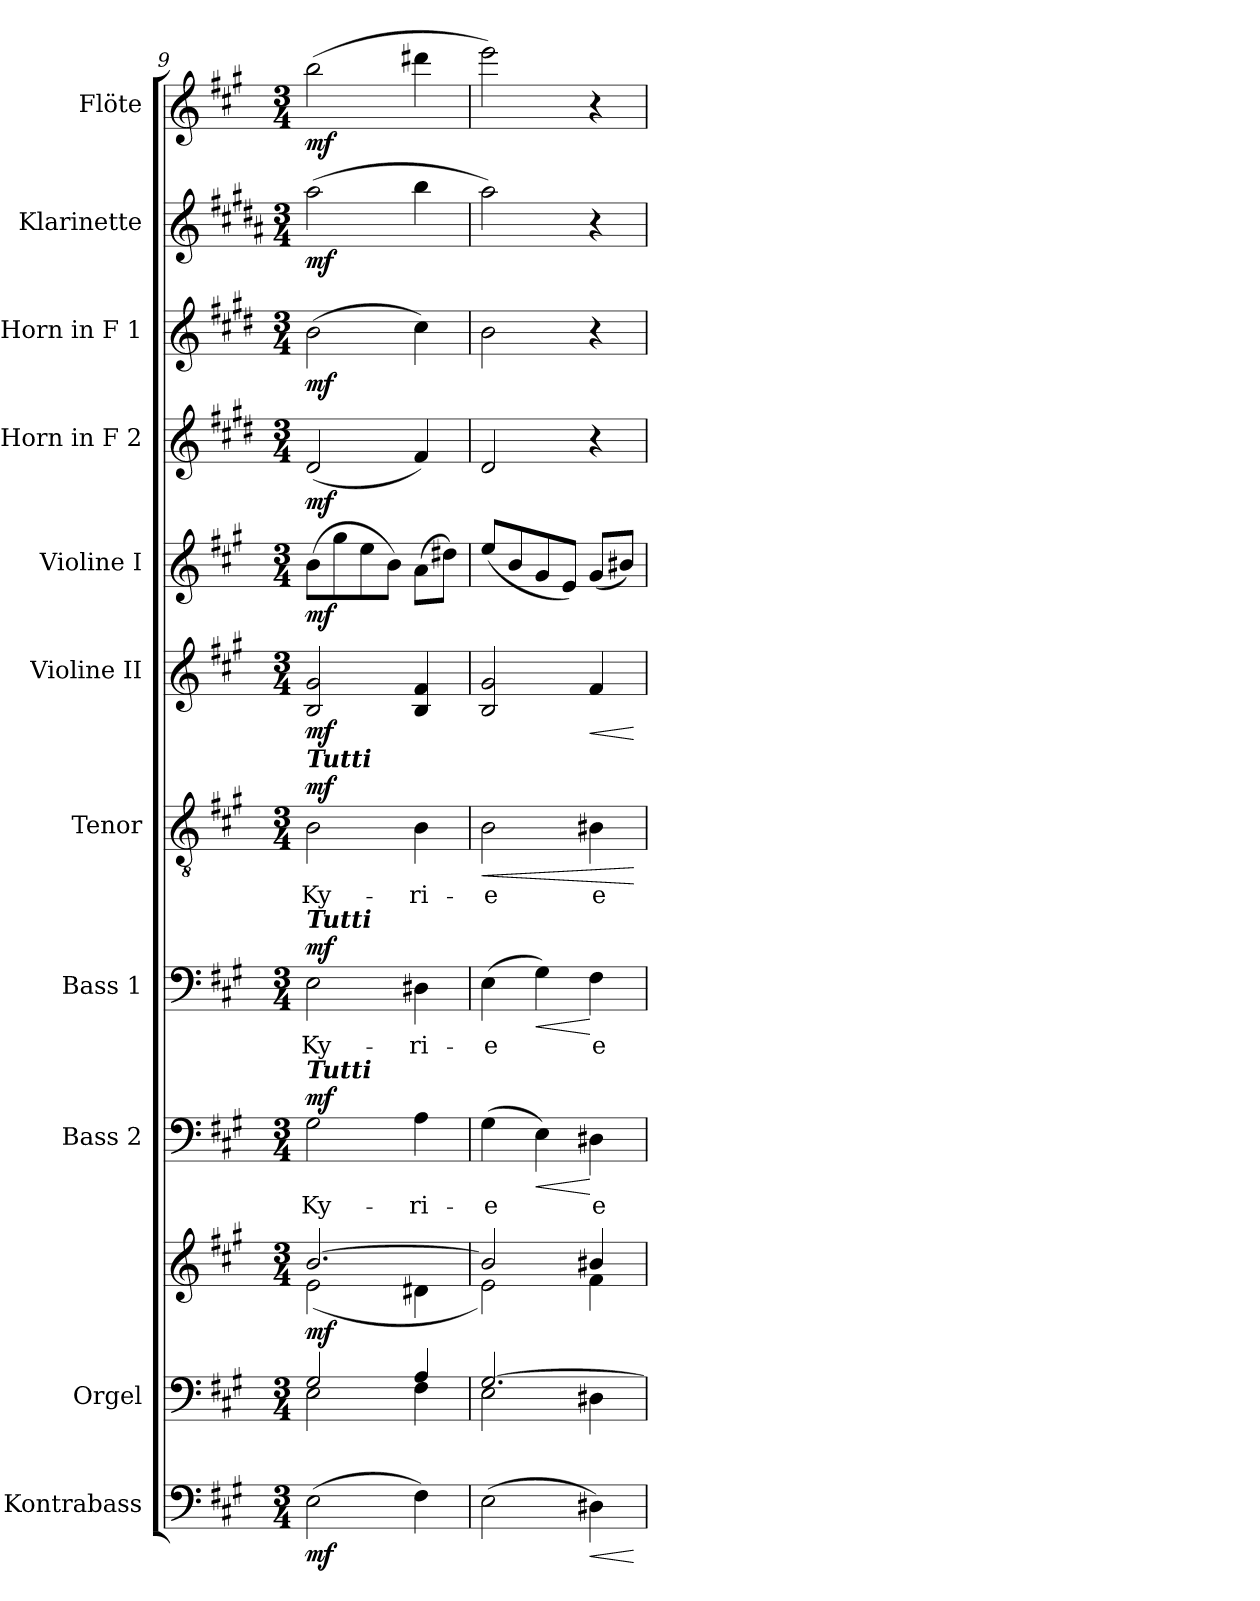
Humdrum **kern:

**kern	**dynam	**kern	**kern	**dynam	**kern	**text	**dynam	**kern	**text	**dynam	**kern	**text	**dynam	**kern	**dynam	**kern	**dynam	**kern	**dynam	**kern	**dynam	**kern	**dynam	**kern	**dynam
*part11	*part11	*part10	*part10	*part10	*part9	*part9	*part9	*part8	*part8	*part8	*part7	*part7	*part7	*part6	*part6	*part5	*part5	*part4	*part4	*part3	*part3	*part2	*part2	*part1	*part1
*staff12	*staff12	*staff11	*staff10	*staff10/11	*staff9	*staff9	*staff9	*staff8	*staff8	*staff8	*staff7	*staff7	*staff7	*staff6	*staff6	*staff5	*staff5	*staff4	*staff4	*staff3	*staff3	*staff2	*staff2	*staff1	*staff1
*I"Kontrabass	*	*I"Orgel	*	*	*I"Bass 2	*	*	*I"Bass 1	*	*	*I"Tenor	*	*	*I"Violine II	*	*I"Violine I	*	*I"Horn in F 2	*	*I"Horn in F 1	*	*I"Klarinette	*	*I"Flöte	*
*I'Kb.	*	*I'Org.	*	*	*I'B2.	*	*	*I'B1.	*	*	*I'T.	*	*	*I'Vl. II	*	*I'Vl. I	*	*	*	*	*	*I'Kl.	*	*I'Fl.	*
*clefF4	*	*clefF4	*clefG2	*	*clefF4	*	*	*clefF4	*	*	*clefGv2	*	*	*clefG2	*	*clefG2	*	*clefG2	*	*clefG2	*	*clefG2	*	*clefG2	*
*ITrd7c12	*	*	*	*	*	*	*	*	*	*	*	*	*	*	*	*	*	*ITrd4c7	*	*ITrd4c7	*	*ITrd1c2	*	*	*
*k[f#c#g#]	*	*k[f#c#g#]	*k[f#c#g#]	*	*k[f#c#g#]	*	*	*k[f#c#g#]	*	*	*k[f#c#g#]	*	*	*k[f#c#g#]	*	*k[f#c#g#]	*	*k[f#c#g#]	*	*k[f#c#g#]	*	*k[f#c#g#]	*	*k[f#c#g#]	*
*A:	*	*A:	*A:	*	*A:	*	*	*A:	*	*	*A:	*	*	*A:	*	*A:	*	*A:	*	*A:	*	*A:	*	*A:	*
*M3/4	*	*M3/4	*M3/4	*	*M3/4	*	*	*M3/4	*	*	*M3/4	*	*	*M3/4	*	*M3/4	*	*M3/4	*	*M3/4	*	*M3/4	*	*M3/4	*
=9	=9	=9	=9	=9	=9	=9	=9	=9	=9	=9	=9	=9	=9	=9	=9	=9	=9	=9	=9	=9	=9	=9	=9	=9	=9
*	*	*^	*^	*	*	*	*	*	*	*	*	*	*	*	*	*	*	*	*	*	*	*	*	*	*
!	!	!	!	!	!	!	!	!	!	!	!	!	!LO:TX:a:Bi:t=Tutti	!	!	!	!	!	!	!	!	!	!	!	!	!	!
!	!	!	!	!	!	!	!	!	!	!LO:TX:a:Bi:t=Tutti	!	!	!	!	!	!	!	!	!	!	!	!	!	!	!	!	!
!	!	!	!	!	!	!	!LO:TX:a:Bi:t=Tutti	!	!	!	!	!	!	!	!	!	!	!	!	!	!	!	!	!	!	!	!
!	!LO:DY:b	!	!	!	!	!LO:DY:b	!	!LO:LY:b	!LO:DY:a	!	!LO:LY:b	!LO:DY:a	!	!LO:LY:b	!LO:DY:a	!	!LO:DY:b	!	!LO:DY:b	!	!LO:DY:b	!	!LO:DY:b	!	!LO:DY:b	!	!LO:DY:b
(>2EE\	mf	2G#/	2E\	[>2.b/	(<2e\	mf	2G#\	Ky-	mf	2E\	Ky-	mf	2B\	Ky-	mf	2B/ 2g#/	mf	(>8b\L	mf	(<2G#/	mf	(>2e\	mf	(>2gg#\	mf	(>2bb\	mf
.	.	.	.	.	.	.	.	.	.	.	.	.	.	.	.	.	.	8gg#\	.	.	.	.	.	.	.	.	.
.	.	.	.	.	.	.	.	.	.	.	.	.	.	.	.	.	.	8ee\	.	.	.	.	.	.	.	.	.
.	.	.	.	.	.	.	.	.	.	.	.	.	.	.	.	.	.	8b\J)	.	.	.	.	.	.	.	.	.
!	!	!	!	!	!	!	!	!LO:LY:b	!	!	!LO:LY:b	!	!	!LO:LY:b	!	!	!	!	!	!	!	!	!	!	!	!	!
4FF#\)	.	4A/	4F#\	.	4d#X\	.	4A\	-ri-	.	4D#X\	-ri-	.	4B\	-ri-	.	4B/ 4f#/	.	(>8a\L	.	4B/)	.	4f#\)	.	4aa\	.	4ddd#X\	.
.	.	.	.	.	.	.	.	.	.	.	.	.	.	.	.	.	.	8dd#X\J)	.	.	.	.	.	.	.	.	.
=10	=10	=10	=10	=10	=10	=10	=10	=10	=10	=10	=10	=10	=10	=10	=10	=10	=10	=10	=10	=10	=10	=10	=10	=10	=10	=10	=10
!	!	!	!	!	!	!	!	!LO:LY:b	!	!	!LO:LY:b	!	!	!LO:LY:b	!LO:HP:b	!	!	!	!	!	!	!	!	!	!	!	!
(>2EE\	.	[>2.G#/	2E\	2b/]	2e\)	.	(>4G#\	-e	.	(>4E\	-e	.	2B\	-e	<	2B/ 2g#/	.	(<8ee/L	.	2G#/	.	2e\	.	2gg#\)	.	2eee\)	.
.	.	.	.	.	.	.	.	.	.	.	.	.	.	.	.	.	.	8b/	.	.	.	.	.	.	.	.	.
!	!	!	!	!	!	!	!	!	!LO:HP:b	!	!	!LO:HP:b	!	!	!	!	!	!	!	!	!	!	!	!	!	!	!
.	.	.	.	.	.	.	4E\)	.	<	4G#\)	.	<	.	.	.	.	.	8g#/	.	.	.	.	.	.	.	.	.
.	.	.	.	.	.	.	.	.	.	.	.	.	.	.	.	.	.	8e/J)	.	.	.	.	.	.	.	.	.
!	!LO:HP:b	!	!	!	!	!	!	!LO:LY:b	!	!	!LO:LY:b	!	!	!LO:LY:b	!	!	!LO:HP:b	!	!	!	!	!	!	!	!	!	!
4DD#X\)	<	.	4D#X\	4b#X/	4f#\	.	4D#X\	e-	[	4F#\	e-	[	4B#X\	e-	.	4f#/	<	(<8g#/L	.	4r	.	4r	.	4r	.	4r	.
.	.	.	.	.	.	.	.	.	.	.	.	.	.	.	.	.	.	8b#X/J)	.	.	.	.	.	.	.	.	.
*	*	*v	*v	*	*	*	*	*	*	*	*	*	*	*	*	*	*	*	*	*	*	*	*	*	*	*	*
*	*	*	*v	*v	*	*	*	*	*	*	*	*	*	*	*	*	*	*	*	*	*	*	*	*	*	*
.	[	.	.	.	.	.	.	.	.	.	.	.	[	.	[	.	.	.	.	.	.	.	.	.	.
=	=	=	=	=	=	=	=	=	=	=	=	=	=	=	=	=	=	=	=	=	=	=	=	=	=
*-	*-	*-	*-	*-	*-	*-	*-	*-	*-	*-	*-	*-	*-	*-	*-	*-	*-	*-	*-	*-	*-	*-	*-	*-	*-
